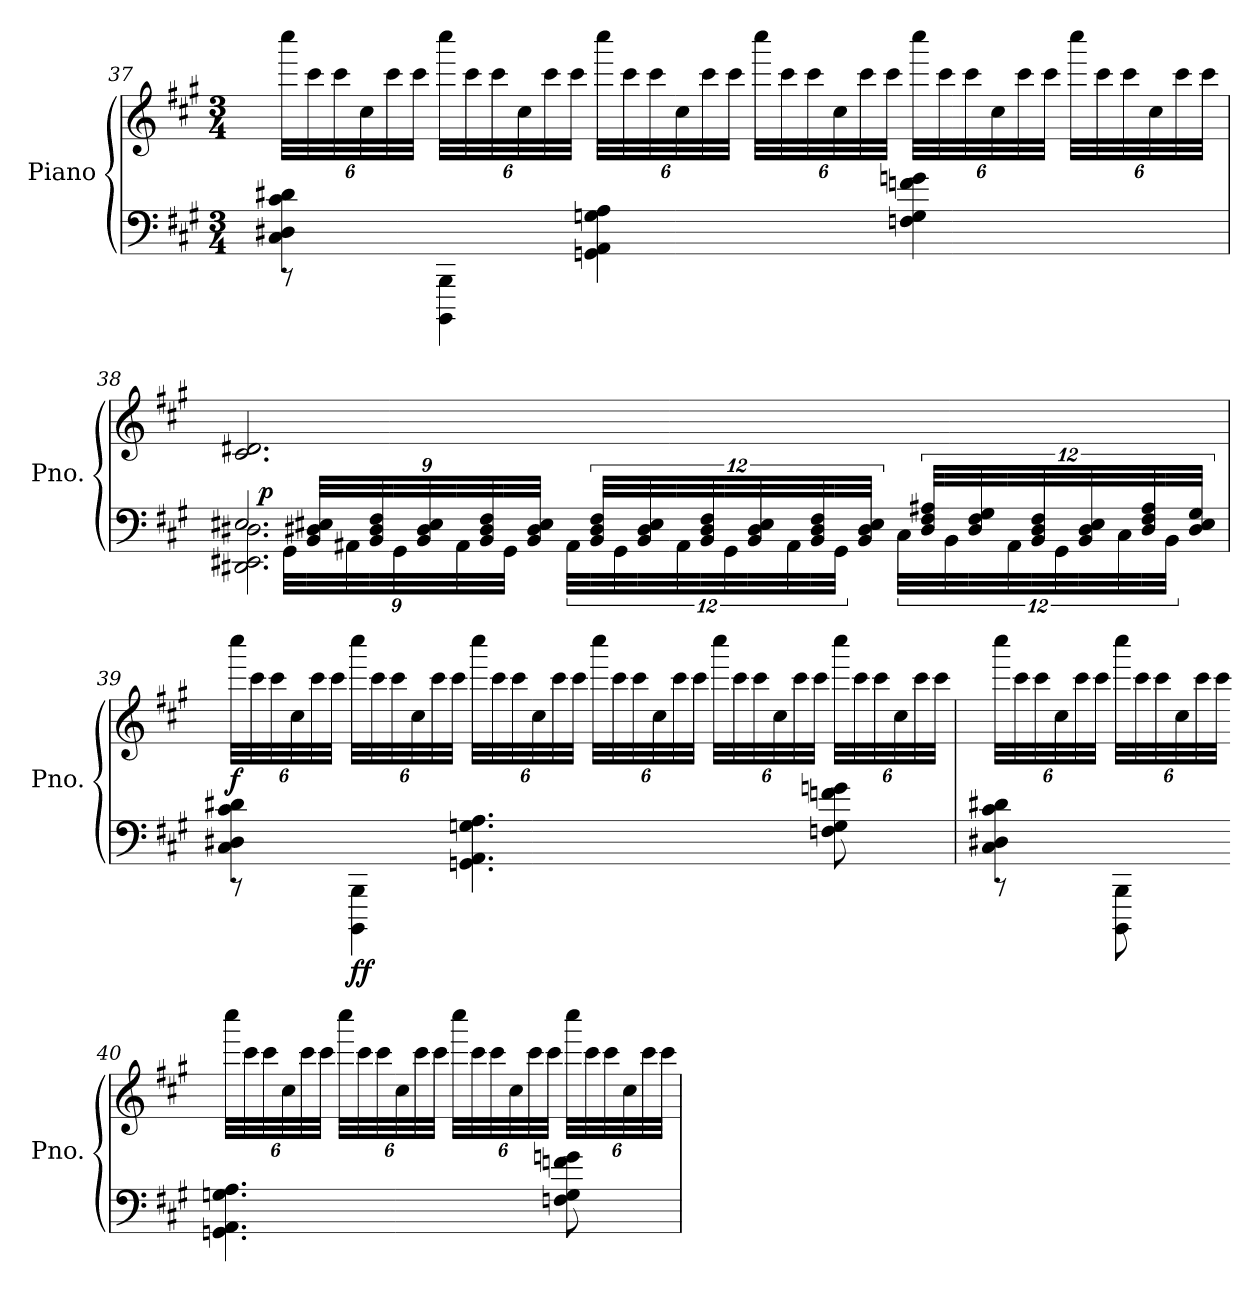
**kern	**kern	**dynam
*part1	*part1	*part1
*staff2	*staff1	*staff1/2
*I"Piano	*	*
*I'Pno.	*	*
*clefF4	*clefG2	*
*k[f#c#g#]	*k[f#c#g#]	*
*M3/4	*M3/4	*
=37	=37	=37
*^	*	*
*	*	*Xbrackettup	*
4C#\ 4D#X\ 4c#\ 4d#X\	8r	48cccc#\LLL	.
.	.	48ccc#\	.
.	.	48ccc#\	.
.	.	48cc#\	.
.	.	48ccc#\	.
.	.	48ccc#\JJJ	.
.	4BBBB\ 4BBB\	48cccc#\LLL	.
.	.	48ccc#\	.
.	.	48ccc#\	.
.	.	48cc#\	.
.	.	48ccc#\	.
.	.	48ccc#\JJJ	.
4GGn\ 4AA\ 4Gn\ 4A\	.	48cccc#\LLL	.
.	.	48ccc#\	.
.	.	48ccc#\	.
.	.	48cc#\	.
.	.	48ccc#\	.
.	.	48ccc#\JJJ	.
.	4.ryy	48cccc#\LLL	.
.	.	48ccc#\	.
.	.	48ccc#\	.
.	.	48cc#\	.
.	.	48ccc#\	.
.	.	48ccc#\JJJ	.
4Fn\ 4G\ 4fn\ 4gn\	.	48cccc#\LLL	.
.	.	48ccc#\	.
.	.	48ccc#\	.
.	.	48cc#\	.
.	.	48ccc#\	.
.	.	48ccc#\JJJ	.
.	.	48cccc#\LLL	.
.	.	48ccc#\	.
.	.	48ccc#\	.
.	.	48cc#\	.
.	.	48ccc#\	.
.	.	48ccc#\JJJ	.
!!LO:PB:g=z
=38	=38	=38	=38
*^	*^	*^	*
*	*	*	*	*	*brackettup	*
16ryy	2.E#X/	2.DD#X\ 2.EE#X\ 2.D#X\	24ryy	2.c#/ 2.d#X/	24ryy	.
!	!	!	!	!	!	!LO:DY:a=2
.	.	.	48GG#\LLL	.	48ryy	p
48BB/ 48D#X/ 48E#X/LLL	.	.	48ryy	.	48ryy	.
48ryy	.	.	48AA#X\	.	48ryy	.
48BB/ 48D#/ 48F#/	.	.	48ryy	.	48ryy	.
48ryy	.	.	48GG#\	.	48ryy	.
48BB/ 48D#/ 48E#/	.	.	48ryy	.	48ryy	.
48ryy	.	.	48AA#\	.	48ryy	.
48BB/ 48D#/ 48F#/	.	.	48ryy	.	48ryy	.
48ryy	.	.	48GG#\JJJ	.	48ryy	.
48BB/ 48D#/ 48E#/JJJ	.	.	48ryy	.	48ryy	.
48ryy	.	.	48AA#\LLL	.	48ryy	.
48BB/ 48D#/ 48F#/LLL	.	.	48ryy	.	48ryy	.
48ryy	.	.	48GG#\	.	48ryy	.
48BB/ 48D#/ 48E#/	.	.	48ryy	.	48ryy	.
48ryy	.	.	48AA#\	.	48ryy	.
48BB/ 48D#/ 48F#/	.	.	48ryy	.	48ryy	.
48ryy	.	.	48GG#\	.	48ryy	.
48BB/ 48D#/ 48E#/	.	.	48ryy	.	48ryy	.
48ryy	.	.	48AA#\	.	48ryy	.
48BB/ 48D#/ 48F#/	.	.	48ryy	.	48ryy	.
48ryy	.	.	48GG#\JJJ	.	48ryy	.
48BB/ 48D#/ 48E#/JJJ	.	.	48ryy	.	48ryy	.
48ryy	.	.	48C#\LLL	.	48ryy	.
48D#/ 48F#/ 48A#X/LLL	.	.	48ryy	.	48ryy	.
48ryy	.	.	48BB\	.	48ryy	.
48D#/ 48F#/ 48G#/	.	.	48ryy	.	48ryy	.
48ryy	.	.	48AA#\	.	48ryy	.
48BB/ 48D#/ 48F#/	.	.	48ryy	.	48ryy	.
48ryy	.	.	48GG#\	.	48ryy	.
48BB/ 48D#/ 48E#/	.	.	48ryy	.	48ryy	.
48ryy	.	.	48C#\	.	48ryy	.
48D#/ 48F#/ 48A#/	.	.	48ryy	.	48ryy	.
48ryy	.	.	48BB\JJJ	.	48ryy	.
48D#/ 48E#/ 48G#/JJJ	.	.	48ryy	.	48ryy	.
*	*v	*v	*v	*	*	*
*	*	*v	*v	*
!!LO:LB:g=z
=39	=39	=39	=39
*	*	*Xbrackettup	*
*^	*^	*^	*
!	!	!	!	!	!	!LO:DY:b
*	*v	*v	*v	*	*	*
*	*	*v	*v	*
4C#\ 4D#X\ 4c#\ 4d#X\	8r	48cccc#\LLL	f
.	.	48ccc#\	.
.	.	48ccc#\	.
.	.	48cc#\	.
.	.	48ccc#\	.
.	.	48ccc#\JJJ	.
!	!	!	!LO:DY:b=2
.	4BBBB\ 4BBB\	48cccc#\LLL	ff
.	.	48ccc#\	.
.	.	48ccc#\	.
.	.	48cc#\	.
.	.	48ccc#\	.
.	.	48ccc#\JJJ	.
4.GGn\ 4.AA\ 4.Gn\ 4.A\	.	48cccc#\LLL	.
.	.	48ccc#\	.
.	.	48ccc#\	.
.	.	48cc#\	.
.	.	48ccc#\	.
.	.	48ccc#\JJJ	.
.	4.ryy	48cccc#\LLL	.
.	.	48ccc#\	.
.	.	48ccc#\	.
.	.	48cc#\	.
.	.	48ccc#\	.
.	.	48ccc#\JJJ	.
.	.	48cccc#\LLL	.
.	.	48ccc#\	.
.	.	48ccc#\	.
.	.	48cc#\	.
.	.	48ccc#\	.
.	.	48ccc#\JJJ	.
8Fn\ 8G\ 8fn\ 8gn\	.	48cccc#\LLL	.
.	.	48ccc#\	.
.	.	48ccc#\	.
.	.	48cc#\	.
.	.	48ccc#\	.
.	.	48ccc#\JJJ	.
=40	=40	=40	=40
4C#\ 4D#X\ 4c#\ 4d#X\	8r	48cccc#\LLL	.
.	.	48ccc#\	.
.	.	48ccc#\	.
.	.	48cc#\	.
.	.	48ccc#\	.
.	.	48ccc#\JJJ	.
.	8BBBB\ 8BBB\	48cccc#\LLL	.
.	.	48ccc#\	.
.	.	48ccc#\	.
.	.	48cc#\	.
.	.	48ccc#\	.
.	.	48ccc#\JJJ	.
*v	*v	*	*
!!LO:LB:g=z
=40X5-	=40X5-	=40X5-
4.GGn\ 4.AA\ 4.Gn\ 4.A\	48cccc#\LLL	.
.	48ccc#\	.
.	48ccc#\	.
.	48cc#\	.
.	48ccc#\	.
.	48ccc#\JJJ	.
.	48cccc#\LLL	.
.	48ccc#\	.
.	48ccc#\	.
.	48cc#\	.
.	48ccc#\	.
.	48ccc#\JJJ	.
.	48cccc#\LLL	.
.	48ccc#\	.
.	48ccc#\	.
.	48cc#\	.
.	48ccc#\	.
.	48ccc#\JJJ	.
8Fn\ 8G\ 8fn\ 8gn\	48cccc#\LLL	.
.	48ccc#\	.
.	48ccc#\	.
.	48cc#\	.
.	48ccc#\	.
.	48ccc#\JJJ	.
=	=	=
*-	*-	*-
